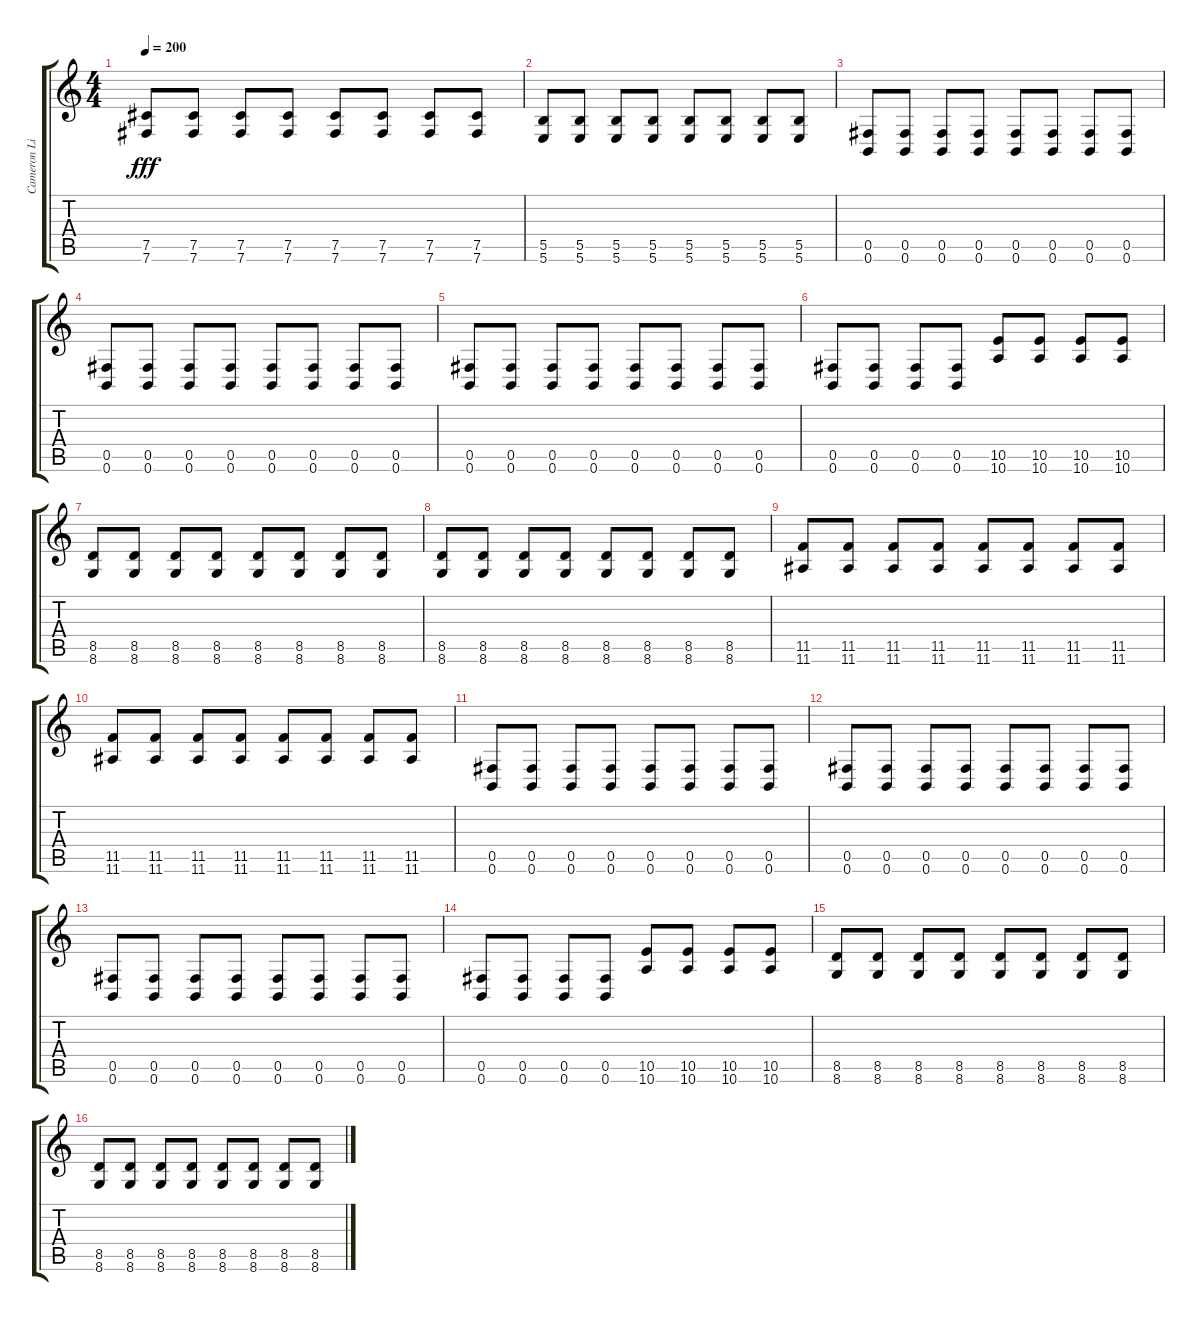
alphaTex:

\track ("Cameron Liddell" "Cameron Li") {instrument distortionguitar}
\staff {score tabs}
\tuning (Db4 Ab3 E3 B2 Gb2 B1) {hide}
\ts (4 4)
\tempo 200
\clef g2
\ks c
(7.5 7.6).8{dy fff} (7.5 7.6).8 (7.5 7.6).8 (7.5 7.6).8 (7.5 7.6).8 (7.5 7.6).8 (7.5 7.6).8 (7.5 7.6).8 |
(5.5 5.6).8 (5.5 5.6).8 (5.5 5.6).8 (5.5 5.6).8 (5.5 5.6).8 (5.5 5.6).8 (5.5 5.6).8 (5.5 5.6).8 |
(0.5 0.6).8 (0.5 0.6).8 (0.5 0.6).8 (0.5 0.6).8 (0.5 0.6).8 (0.5 0.6).8 (0.5 0.6).8 (0.5 0.6).8 |
(0.5 0.6).8 (0.5 0.6).8 (0.5 0.6).8 (0.5 0.6).8 (0.5 0.6).8 (0.5 0.6).8 (0.5 0.6).8 (0.5 0.6).8 |
(0.5 0.6).8 (0.5 0.6).8 (0.5 0.6).8 (0.5 0.6).8 (0.5 0.6).8 (0.5 0.6).8 (0.5 0.6).8 (0.5 0.6).8 |
(0.5 0.6).8 (0.5 0.6).8 (0.5 0.6).8 (0.5 0.6).8 (10.5 10.6).8 (10.5 10.6).8 (10.5 10.6).8 (10.5 10.6).8 |
(8.5 8.6).8 (8.5 8.6).8 (8.5 8.6).8 (8.5 8.6).8 (8.5 8.6).8 (8.5 8.6).8 (8.5 8.6).8 (8.5 8.6).8 |
(8.5 8.6).8 (8.5 8.6).8 (8.5 8.6).8 (8.5 8.6).8 (8.5 8.6).8 (8.5 8.6).8 (8.5 8.6).8 (8.5 8.6).8 |
(11.5 11.6).8 (11.5 11.6).8 (11.5 11.6).8 (11.5 11.6).8 (11.5 11.6).8 (11.5 11.6).8 (11.5 11.6).8 (11.5 11.6).8 |
(11.5 11.6).8 (11.5 11.6).8 (11.5 11.6).8 (11.5 11.6).8 (11.5 11.6).8 (11.5 11.6).8 (11.5 11.6).8 (11.5 11.6).8 |
(0.5 0.6).8 (0.5 0.6).8 (0.5 0.6).8 (0.5 0.6).8 (0.5 0.6).8 (0.5 0.6).8 (0.5 0.6).8 (0.5 0.6).8 |
(0.5 0.6).8 (0.5 0.6).8 (0.5 0.6).8 (0.5 0.6).8 (0.5 0.6).8 (0.5 0.6).8 (0.5 0.6).8 (0.5 0.6).8 |
(0.5 0.6).8 (0.5 0.6).8 (0.5 0.6).8 (0.5 0.6).8 (0.5 0.6).8 (0.5 0.6).8 (0.5 0.6).8 (0.5 0.6).8 |
(0.5 0.6).8 (0.5 0.6).8 (0.5 0.6).8 (0.5 0.6).8 (10.5 10.6).8 (10.5 10.6).8 (10.5 10.6).8 (10.5 10.6).8 |
(8.5 8.6).8 (8.5 8.6).8 (8.5 8.6).8 (8.5 8.6).8 (8.5 8.6).8 (8.5 8.6).8 (8.5 8.6).8 (8.5 8.6).8 |
(8.5 8.6).8 (8.5 8.6).8 (8.5 8.6).8 (8.5 8.6).8 (8.5 8.6).8 (8.5 8.6).8 (8.5 8.6).8 (8.5 8.6).8
